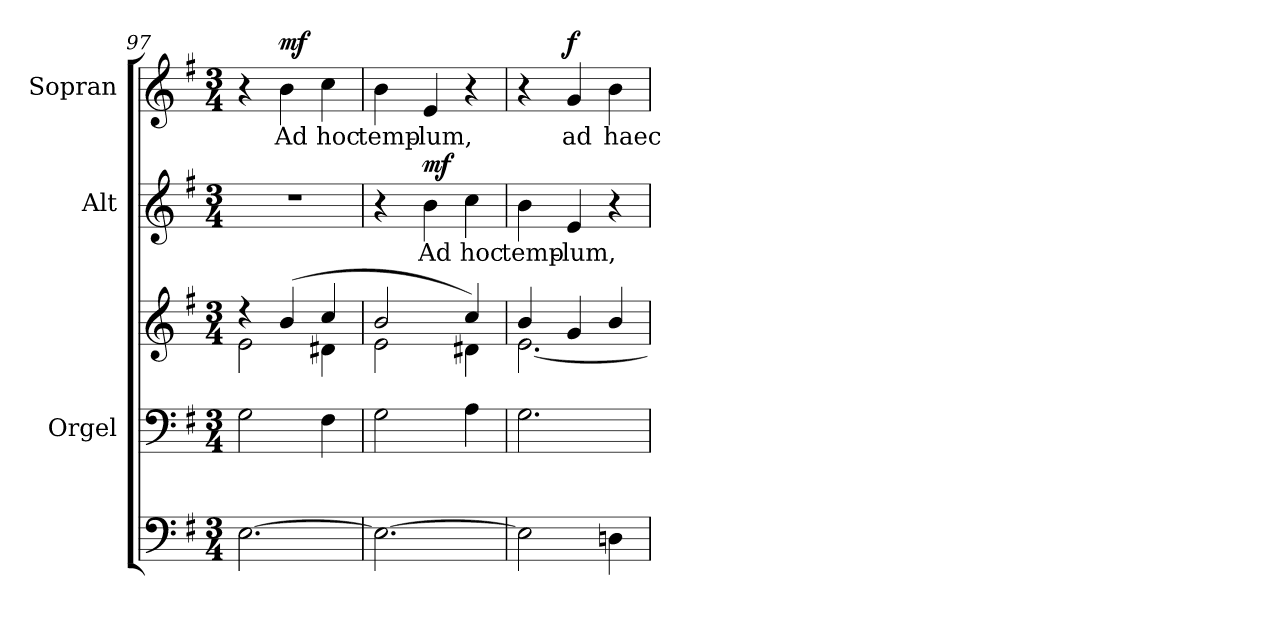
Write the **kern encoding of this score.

**kern	**kern	**kern	**kern	**text	**dynam	**kern	**text	**dynam
*part4	*part3	*part3	*part2	*part2	*part2	*part1	*part1	*part1
*staff5	*staff4	*staff3	*staff2	*staff2	*staff2	*staff1	*staff1	*staff1
*	*I"Orgel	*	*I"Alt	*	*	*I"Sopran	*	*
*	*I'Org.	*	*I'A.	*	*	*I'S.	*	*
*clefF4	*clefF4	*clefG2	*clefG2	*	*	*clefG2	*	*
*k[f#]	*k[f#]	*k[f#]	*k[f#]	*	*	*k[f#]	*	*
*G:	*G:	*G:	*G:	*	*	*G:	*	*
*M3/4	*M3/4	*M3/4	*M3/4	*	*	*M3/4	*	*
=97	=97	=97	=97	=97	=97	=97	=97	=97
*	*	*^	*	*	*	*	*	*
[2.E\	2G\	4rcc	2e\	2.r	.	.	4r	.	.
!	!	!	!	!	!	!	!	!LO:LY:b	!LO:DY:a
.	.	(4b/	.	.	.	.	4b\	Ad	mf
!	!	!	!	!	!	!	!	!LO:LY:b	!
.	4F#\	4cc/	4d#X\	.	.	.	4cc\	hoc	.
=98	=98	=98	=98	=98	=98	=98	=98	=98	=98
!	!	!	!	!	!	!	!	!LO:LY:b	!
2.E\_	2G\	2b/	2e\	4r	.	.	4b\	temp-	.
!	!	!	!	!	!LO:LY:b	!LO:DY:a	!	!LO:LY:b	!
.	.	.	.	4b\	Ad	mf	4e/	-lum,	.
!	!	!	!	!	!LO:LY:b	!	!	!	!
.	4A\	4cc/)	4d#X\	4cc\	hoc	.	4r	.	.
!!LO:LB:g=z
=99	=99	=99	=99	=99	=99	=99	=99	=99	=99
!	!	!	!	!	!LO:LY:b	!	!	!	!
2E\]	2.G\	4b/	[<2.e\	4b\	temp-	.	4r	.	.
!	!	!	!	!	!LO:LY:b	!	!	!LO:LY:b	!LO:DY:a
.	.	4g/	.	4e/	-lum,	.	4g/	ad	f
!	!	!	!	!	!	!	!	!LO:LY:b	!
4Dn\	.	4b/	.	4r	.	.	4b\	haec	.
*	*	*v	*v	*	*	*	*	*	*
=	=	=	=	=	=	=	=	=
*-	*-	*-	*-	*-	*-	*-	*-	*-
